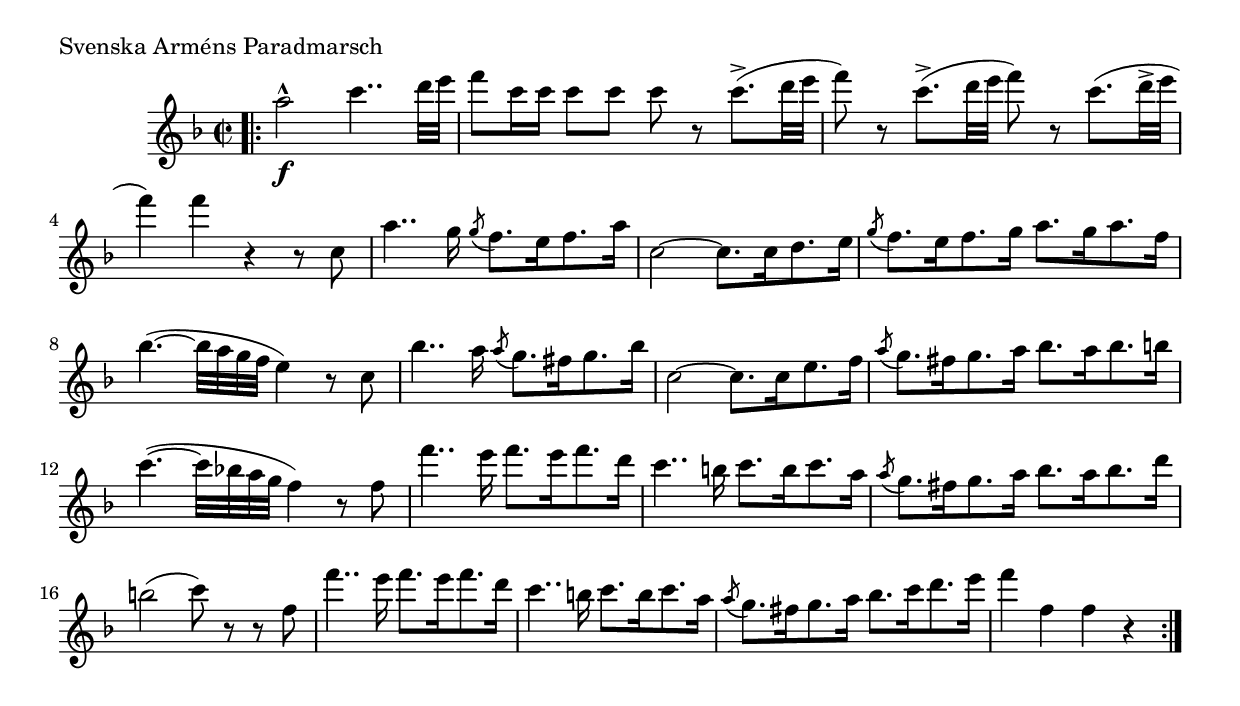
\version "2.18.0"
% When ready to include in collection: 1. Comment out paper, score.
% 				       2. Create include file of relative and
%					  header.
%Comment out from here
%{
#(ly:set-option 'relative-includes #t) 
#(set-default-paper-size "a5" 'landscape)

\include "../../../Includes/Polis_format.ily"

%...to here
%}
  \score {
  
% Svenska Polisens Marscher: 1. Svenska Polisens Paradmarsch
\relative c''' { 
    \clef treble \time 2/2 \key f \major
    \bar ".|:"
    \repeat volta 2 {
    a2^^\f c4.. d32 e |f8 [c16 c] c8 c c r c8.-> (d32 e 
    f8) r c8.-> (d32 e f8) r c8. (d32-> e
    f4) f r r8 c,8 |a'4.. g16 \acciaccatura g8 f8. e16 f8. a16
    c,2~ c8. c16 d8. e16 
    \acciaccatura g8 f8. e16 f8. g16 a8. g16 a8. f16 
    bes4.~ (bes32 a g f e4) r8 c 
    bes'4.. a16 \acciaccatura a8 g8. fis16 g8. bes16 
    c,2~ c8. c16 e8. f16 
    \acciaccatura a8 g8. fis16 g8. a16 bes8. a16 bes8. b16
    c4.~ (c32 bes! a g f4) r8 f8 |f'4.. e16 f8. e16 f8. d16
    c4.. b16 c8.b16 c8. a16 
    \acciaccatura a8 g8. fis16 g8. a16 bes8. a16 bes8. d16
    b2 (c8) r r f, |f'4.. e16 f8. e16 f8. d16
    c4.. b16 c8.b16 c8. a16 
    \acciaccatura a8 g8. fis16 g8. a16 bes8. c16 d8. e16
    f4 f, f r
}
    }%end relative
\header {
    piece = \markup {\concat {"Svenska Arm"\char#233"ns Paradmarsch"}}
    composer = ""
    }
  }%end score
